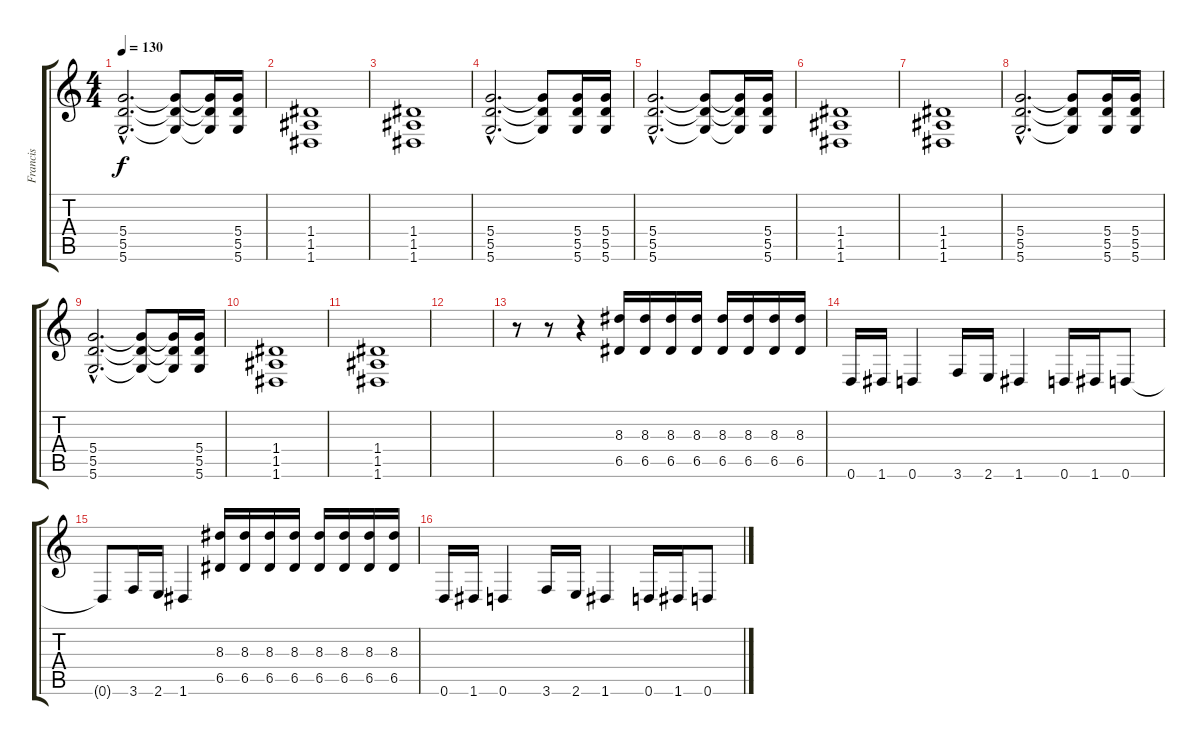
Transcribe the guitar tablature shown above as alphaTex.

\track ("Francis" "Francis") {instrument overdrivenguitar}
\staff {score tabs}
\tuning (E4 B3 G3 D3 A2 D2) {hide}
\ts (4 4)
\tempo 130
\clef g2
\ks c
(5.4{hac} 5.5{hac} 5.6{hac}).2{d dy f} (5.4{t} 5.5{t} 5.6{t}).8 (5.4{t} 5.5{t} 5.6{t}).16 (5.4 5.5 5.6).16 |
(1.4 1.5 1.6).1 |
(1.4 1.5 1.6).1 |
(5.4{hac} 5.5{hac} 5.6{hac}).2{d} (5.4{t} 5.5{t} 5.6{t}).8 (5.4 5.5 5.6).16 (5.4 5.5 5.6).16 |
(5.4{hac} 5.5{hac} 5.6{hac}).2{d} (5.4{t} 5.5{t} 5.6{t}).8 (5.4{t} 5.5{t} 5.6{t}).16 (5.4 5.5 5.6).16 |
(1.4 1.5 1.6).1 |
(1.4 1.5 1.6).1 |
(5.4{hac} 5.5{hac} 5.6{hac}).2{d} (5.4{t} 5.5{t} 5.6{t}).8 (5.4 5.5 5.6).16 (5.4 5.5 5.6).16 |
(5.4{hac} 5.5{hac} 5.6{hac}).2{d} (5.4{t} 5.5{t} 5.6{t}).8 (5.4{t} 5.5{t} 5.6{t}).16 (5.4 5.5 5.6).16 |
(1.4 1.5 1.6).1 |
(1.4 1.5 1.6).1 |
|
r.8 r.8 r.4 (8.3 6.5).16 (8.3 6.5).16 (8.3 6.5).16 (8.3 6.5).16 (8.3 6.5).16 (8.3 6.5).16 (8.3 6.5).16 (8.3 6.5).16 |
0.6.16 1.6.16 0.6.4 3.6.16 2.6.16 1.6.4 0.6.16 1.6.16 0.6.8 |
0.6{t}.8 3.6.16 2.6.16 1.6.4 (8.3 6.5).16 (8.3 6.5).16 (8.3 6.5).16 (8.3 6.5).16 (8.3 6.5).16 (8.3 6.5).16 (8.3 6.5).16 (8.3 6.5).16 |
0.6.16 1.6.16 0.6.4 3.6.16 2.6.16 1.6.4 0.6.16 1.6.16 0.6.8
